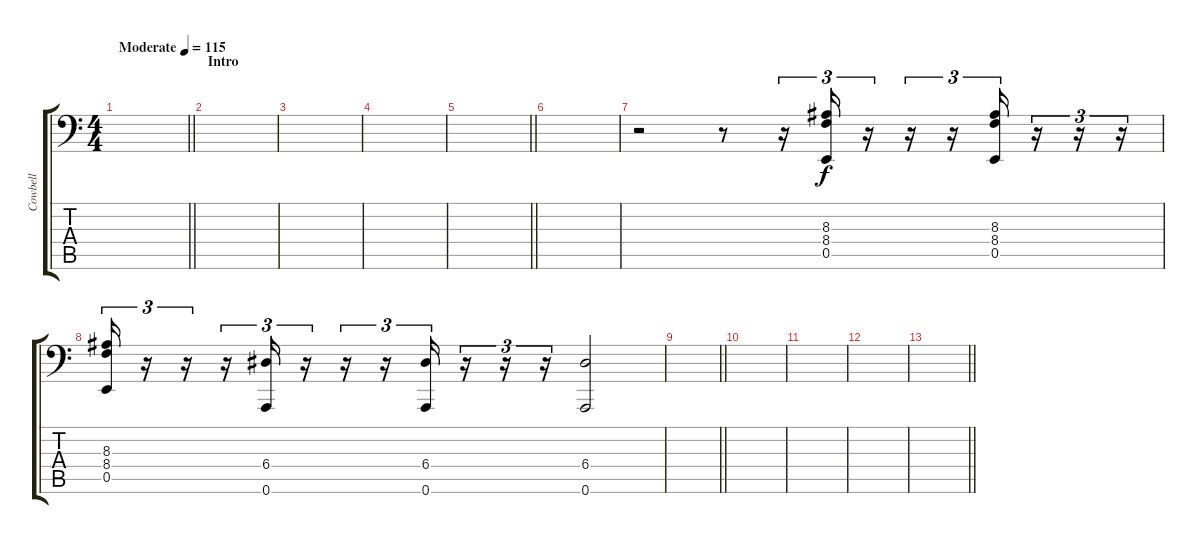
\track ("Cowbell" "Cowbell") {instrument xylophone}
\staff {score tabs}
\tuning (B3 Gb3 D3 A2 E2 A1) {hide}
\ts (4 4)
\tempo (115 "Moderate")
\clef f4
\barLineRight lightlight
\ks c
|
\section ("" "Intro")
|
|
|
\barLineRight lightlight
|
|
r.2 r.8 r.16{tu (3 2)} (8.3 8.4 0.5).16{tu (3 2)} r.16{tu (3 2)} r.16{tu (3 2)} r.16{tu (3 2)} (8.3 8.4 0.5).16{tu (3 2)} r.16{tu (3 2)} r.16{tu (3 2)} r.16{tu (3 2)} |
(8.3 8.4 0.5).16{tu (3 2)} r.16{tu (3 2)} r.16{tu (3 2)} r.16{tu (3 2)} (6.4 0.6).16{tu (3 2)} r.16{tu (3 2)} r.16{tu (3 2)} r.16{tu (3 2)} (6.4 0.6).16{tu (3 2)} r.16{tu (3 2)} r.16{tu (3 2)} r.16{tu (3 2)} (6.4 0.6).2 |
\barLineRight lightlight
|
|
|
|
\barLineRight lightlight
